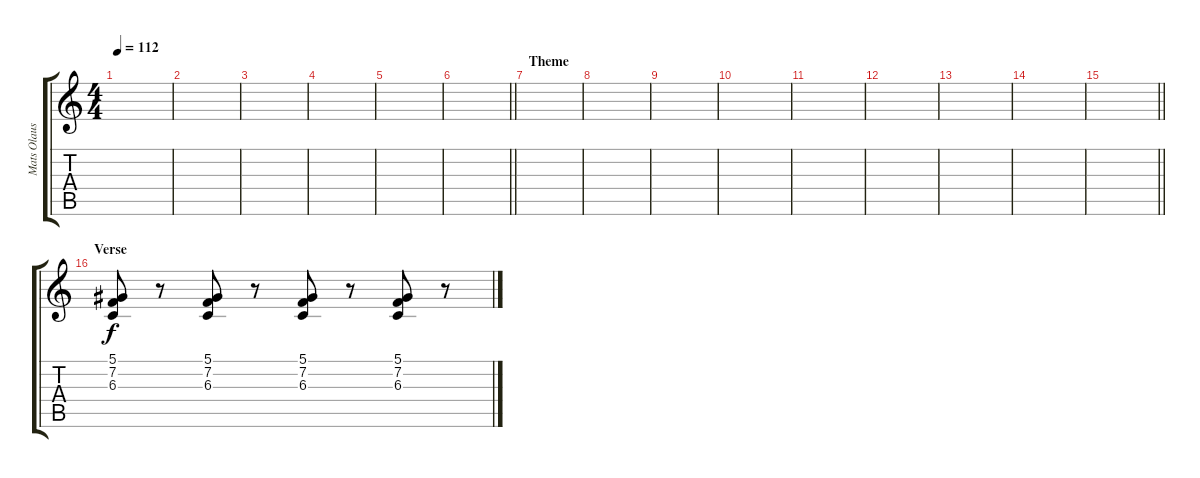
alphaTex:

\track ("Mats Olausson" "Mats Olaus") {instrument honkytonkpiano}
\staff {score tabs}
\tuning (Eb4 Bb3 Gb3 Db3 Ab2 Eb2) {hide}
\ts (4 4)
\tempo 112
\clef g2
\ks c
|
|
|
|
|
\barLineRight lightlight
|
\section ("" "Theme")
|
|
|
|
|
|
|
|
\barLineRight lightlight
|
\section ("" "Verse")
(5.1 7.2 6.3).8 r.8 (5.1 7.2 6.3).8 r.8 (5.1 7.2 6.3).8 r.8 (5.1 7.2 6.3).8 r.8
